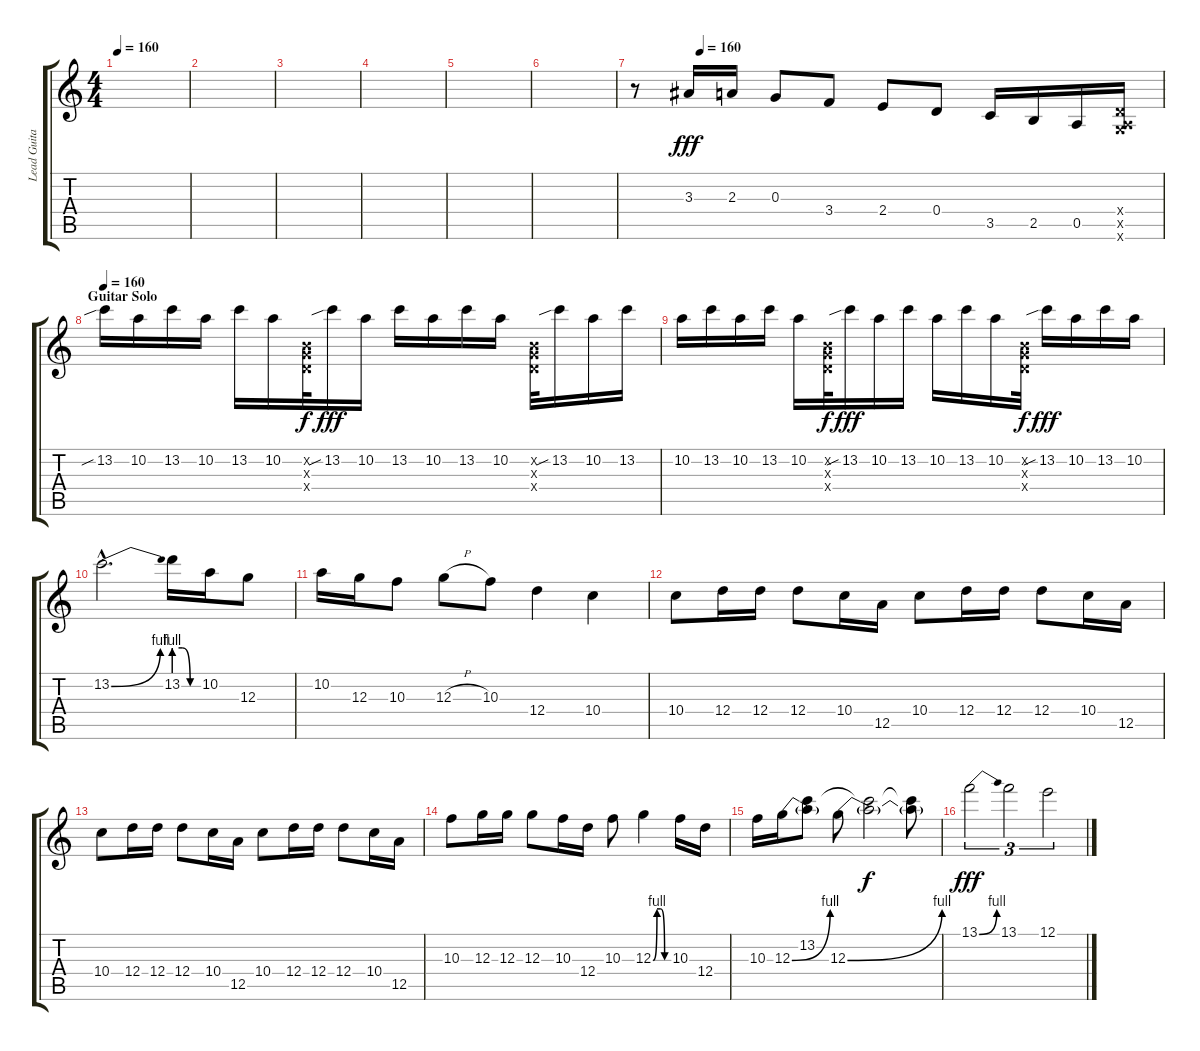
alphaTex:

\track ("Lead Guitar" "Lead Guita") {instrument distortionguitar}
\staff {score tabs}
\tuning (E4 B3 G3 D3 A2 E2) {hide}
\ts (4 4)
\tempo 160
\clef g2
\ks c
|
|
|
|
|
|
\tempo (160 0.125)
r.8 3.3.16{dy fff instrument distortionguitar} 2.3.16 0.3.8 3.4.8 2.4.8 0.4.8 3.5.16 2.5.16 0.5.16 (0.4{x} 0.5{x} 3.6{x}).16 |
\section ("" "Guitar Solo")
\tempo 160
13.2{sib}.16{volume 16 balance 5 instrument distortionguitar} 10.2.16 13.2.16 10.2.16 13.2.16 10.2.16 (0.2{x} 0.3{x} 0.4{x}).32{dy f} 13.2{sib}.16{dy fff} 10.2.16 13.2.16 10.2.16 13.2.16 10.2.16 (0.2{x} 0.3{x} 0.4{x}).32 13.2{sib}.16 10.2.16 13.2.16 |
10.2.16 13.2.16 10.2.16 13.2.16 10.2.16 (0.2{x} 0.3{x} 0.4{x}).32{dy f} 13.2{sib}.16{dy fff} 10.2.16 13.2.16 10.2.16 13.2.16 10.2.16 (0.2{x} 0.3{x} 0.4{x}).32{dy f} 13.2{sib}.16{dy fff} 10.2.16 13.2.16 10.2.16 |
13.2{be (bend 0 0 60 4) hac}.2{d} 13.2{be (custom 0 4 20 4 40 0 60 0)}.16 10.2.16 12.3.8 |
10.2.16 12.3.16 10.3.8 12.3{h}.8 10.3.8 12.4.4 10.4.4 |
10.4.8 12.4.16 12.4.16 12.4.8 10.4.16 12.5.16 10.4.8 12.4.16 12.4.16 12.4.8 10.4.16 12.5.16 |
10.4.8 12.4.16 12.4.16 12.4.8 10.4.16 12.5.16 10.4.8 12.4.16 12.4.16 12.4.8 10.4.16 12.5.16 |
10.3.8 12.3.16 12.3.16 12.3.8 10.3.16 12.4.16 10.3.8 12.3{be (custom 0 0 15 4 30 4 45 0 60 0)}.4 10.3.16 12.4.16 |
10.3.16 12.3{be (bend 0 0 60 4)}.16 (13.2 12.3{t}).8 12.3{be (bend 0 0 60 4)}.8 (13.2{t} 12.3{t}).2{dy f} (13.2{t} 12.3{t}).8 |
13.1{be (bend 0 0 60 4)}.2{tu (3 2) dy fff} 13.1.2{tu (3 2)} 12.1.2{tu (3 2)}
